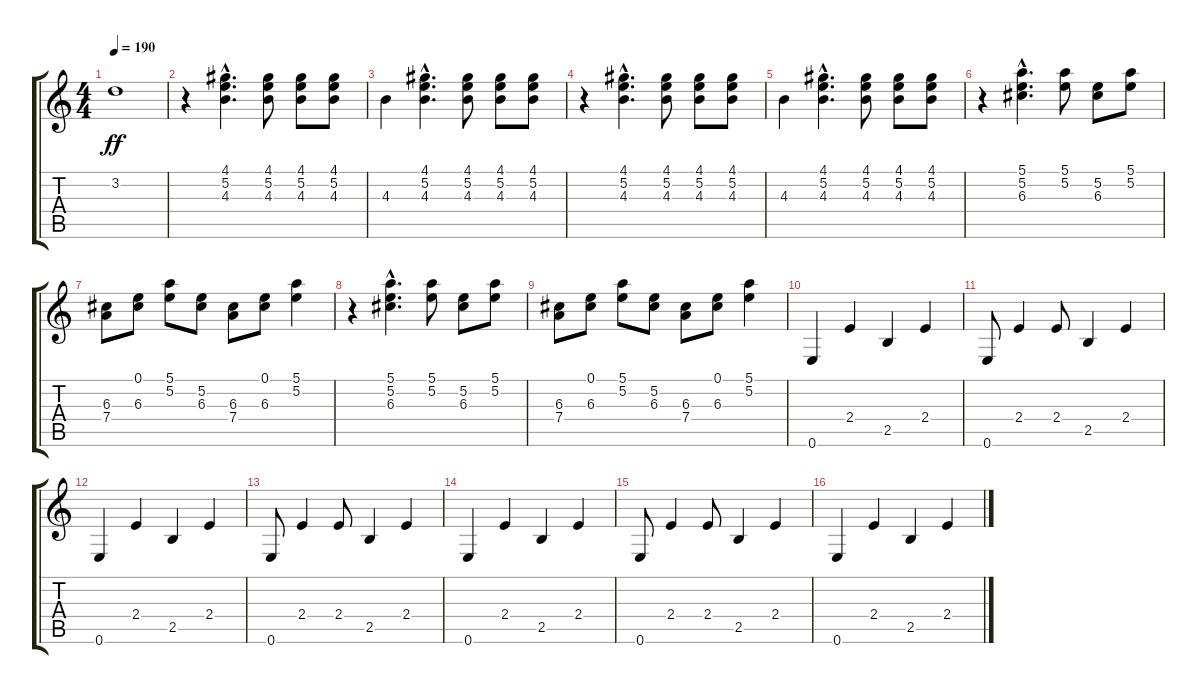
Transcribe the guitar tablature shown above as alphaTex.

\track "" {instrument acousticbass}
\staff {score tabs}
\tuning (E4 B3 G3 D3 A2 E2) {hide}
\ts (4 4)
\tempo 190
\clef g2
\ks c
3.2.1{dy ff} |
r.4 (4.1{hac} 5.2{hac} 4.3{hac}).4{d instrument electricguitarmuted} (4.1 5.2 4.3).8 (4.1 5.2 4.3).8 (4.1 5.2 4.3).8 |
4.3.4 (4.1{hac} 5.2{hac} 4.3{hac}).4{d} (4.1 5.2 4.3).8 (4.1 5.2 4.3).8 (4.1 5.2 4.3).8 |
r.4 (4.1{hac} 5.2{hac} 4.3{hac}).4{d} (4.1 5.2 4.3).8 (4.1 5.2 4.3).8 (4.1 5.2 4.3).8 |
4.3.4 (4.1{hac} 5.2{hac} 4.3{hac}).4{d} (4.1 5.2 4.3).8 (4.1 5.2 4.3).8 (4.1 5.2 4.3).8 |
r.4 (5.1{hac} 5.2{hac} 6.3{hac}).4{d} (5.1 5.2).8 (5.2 6.3).8 (5.1 5.2).8 |
(6.3 7.4).8 (0.1 6.3).8 (5.1 5.2).8 (5.2 6.3).8 (6.3 7.4).8 (0.1 6.3).8 (5.1 5.2).4 |
r.4 (5.1{hac} 5.2{hac} 6.3{hac}).4{d} (5.1 5.2).8 (5.2 6.3).8 (5.1 5.2).8 |
(6.3 7.4).8 (0.1 6.3).8 (5.1 5.2).8 (5.2 6.3).8 (6.3 7.4).8 (0.1 6.3).8 (5.1 5.2).4 |
0.6.4 2.4.4 2.5.4 2.4.4 |
0.6.8 2.4.4 2.4.8 2.5.4 2.4.4 |
0.6.4 2.4.4 2.5.4 2.4.4 |
0.6.8 2.4.4 2.4.8 2.5.4 2.4.4 |
0.6.4 2.4.4 2.5.4 2.4.4 |
0.6.8 2.4.4 2.4.8 2.5.4 2.4.4 |
0.6.4 2.4.4 2.5.4 2.4.4
